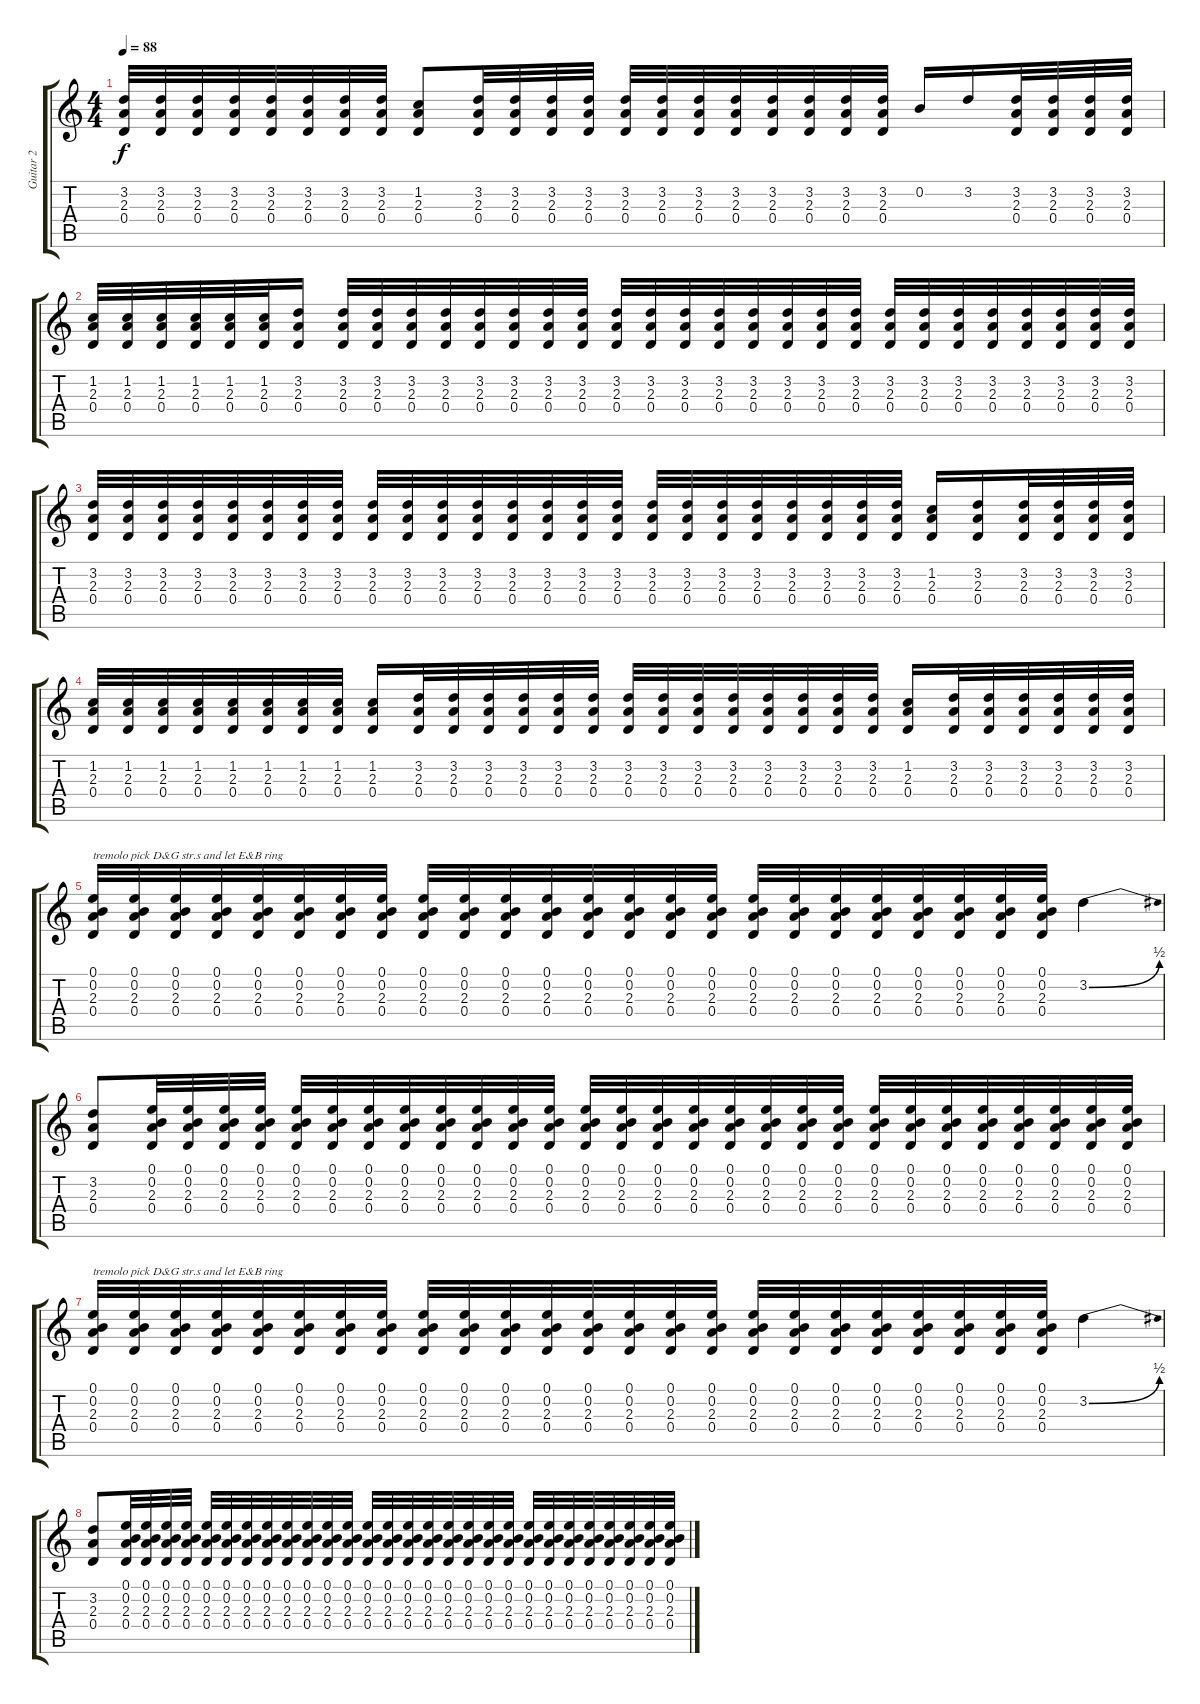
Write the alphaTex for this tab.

\track ("Guitar 2" "Guitar 2") {instrument overdrivenguitar}
\staff {score tabs}
\tuning (E4 B3 G3 D3 A2 D2) {hide}
\ts (4 4)
\tempo 88
\clef g2
\ks c
(3.2 2.3 0.4).32{dy f instrument overdrivenguitar} (3.2 2.3 0.4).32 (3.2 2.3 0.4).32 (3.2 2.3 0.4).32 (3.2 2.3 0.4).32 (3.2 2.3 0.4).32 (3.2 2.3 0.4).32 (3.2 2.3 0.4).32 (1.2 2.3 0.4).8 (3.2 2.3 0.4).32 (3.2 2.3 0.4).32 (3.2 2.3 0.4).32 (3.2 2.3 0.4).32 (3.2 2.3 0.4).32 (3.2 2.3 0.4).32 (3.2 2.3 0.4).32 (3.2 2.3 0.4).32 (3.2 2.3 0.4).32 (3.2 2.3 0.4).32 (3.2 2.3 0.4).32 (3.2 2.3 0.4).32 0.2.16 3.2.16 (3.2 2.3 0.4).32 (3.2 2.3 0.4).32 (3.2 2.3 0.4).32 (3.2 2.3 0.4).32 |
(1.2 2.3 0.4).32 (1.2 2.3 0.4).32 (1.2 2.3 0.4).32 (1.2 2.3 0.4).32 (1.2 2.3 0.4).32 (1.2 2.3 0.4).32 (3.2 2.3 0.4).16 (3.2 2.3 0.4).32 (3.2 2.3 0.4).32 (3.2 2.3 0.4).32 (3.2 2.3 0.4).32 (3.2 2.3 0.4).32 (3.2 2.3 0.4).32 (3.2 2.3 0.4).32 (3.2 2.3 0.4).32 (3.2 2.3 0.4).32 (3.2 2.3 0.4).32 (3.2 2.3 0.4).32 (3.2 2.3 0.4).32 (3.2 2.3 0.4).32 (3.2 2.3 0.4).32 (3.2 2.3 0.4).32 (3.2 2.3 0.4).32 (3.2 2.3 0.4).32 (3.2 2.3 0.4).32 (3.2 2.3 0.4).32 (3.2 2.3 0.4).32 (3.2 2.3 0.4).32 (3.2 2.3 0.4).32 (3.2 2.3 0.4).32 (3.2 2.3 0.4).32 |
(3.2 2.3 0.4).32 (3.2 2.3 0.4).32 (3.2 2.3 0.4).32 (3.2 2.3 0.4).32 (3.2 2.3 0.4).32 (3.2 2.3 0.4).32 (3.2 2.3 0.4).32 (3.2 2.3 0.4).32 (3.2 2.3 0.4).32 (3.2 2.3 0.4).32 (3.2 2.3 0.4).32 (3.2 2.3 0.4).32 (3.2 2.3 0.4).32 (3.2 2.3 0.4).32 (3.2 2.3 0.4).32 (3.2 2.3 0.4).32 (3.2 2.3 0.4).32 (3.2 2.3 0.4).32 (3.2 2.3 0.4).32 (3.2 2.3 0.4).32 (3.2 2.3 0.4).32 (3.2 2.3 0.4).32 (3.2 2.3 0.4).32 (3.2 2.3 0.4).32 (1.2 2.3 0.4).16 (3.2 2.3 0.4).16 (3.2 2.3 0.4).32 (3.2 2.3 0.4).32 (3.2 2.3 0.4).32 (3.2 2.3 0.4).32 |
(1.2 2.3 0.4).32 (1.2 2.3 0.4).32 (1.2 2.3 0.4).32 (1.2 2.3 0.4).32 (1.2 2.3 0.4).32 (1.2 2.3 0.4).32 (1.2 2.3 0.4).32 (1.2 2.3 0.4).32 (1.2 2.3 0.4).16 (3.2 2.3 0.4).32 (3.2 2.3 0.4).32 (3.2 2.3 0.4).32 (3.2 2.3 0.4).32 (3.2 2.3 0.4).32 (3.2 2.3 0.4).32 (3.2 2.3 0.4).32 (3.2 2.3 0.4).32 (3.2 2.3 0.4).32 (3.2 2.3 0.4).32 (3.2 2.3 0.4).32 (3.2 2.3 0.4).32 (3.2 2.3 0.4).32 (3.2 2.3 0.4).32 (1.2 2.3 0.4).16 (3.2 2.3 0.4).32 (3.2 2.3 0.4).32 (3.2 2.3 0.4).32 (3.2 2.3 0.4).32 (3.2 2.3 0.4).32 (3.2 2.3 0.4).32 |
(0.1 0.2 2.3 0.4).32{txt "tremolo pick D&G str.s and let E&B ring"} (0.1 0.2 2.3 0.4).32 (0.1 0.2 2.3 0.4).32 (0.1 0.2 2.3 0.4).32 (0.1 0.2 2.3 0.4).32 (0.1 0.2 2.3 0.4).32 (0.1 0.2 2.3 0.4).32 (0.1 0.2 2.3 0.4).32 (0.1 0.2 2.3 0.4).32 (0.1 0.2 2.3 0.4).32 (0.1 0.2 2.3 0.4).32 (0.1 0.2 2.3 0.4).32 (0.1 0.2 2.3 0.4).32 (0.1 0.2 2.3 0.4).32 (0.1 0.2 2.3 0.4).32 (0.1 0.2 2.3 0.4).32 (0.1 0.2 2.3 0.4).32 (0.1 0.2 2.3 0.4).32 (0.1 0.2 2.3 0.4).32 (0.1 0.2 2.3 0.4).32 (0.1 0.2 2.3 0.4).32 (0.1 0.2 2.3 0.4).32 (0.1 0.2 2.3 0.4).32 (0.1 0.2 2.3 0.4).32 3.2{be (bend 0 0 60 2)}.4 |
(3.2 2.3 0.4).8 (0.1 0.2 2.3 0.4).32 (0.1 0.2 2.3 0.4).32 (0.1 0.2 2.3 0.4).32 (0.1 0.2 2.3 0.4).32 (0.1 0.2 2.3 0.4).32 (0.1 0.2 2.3 0.4).32 (0.1 0.2 2.3 0.4).32 (0.1 0.2 2.3 0.4).32 (0.1 0.2 2.3 0.4).32 (0.1 0.2 2.3 0.4).32 (0.1 0.2 2.3 0.4).32 (0.1 0.2 2.3 0.4).32 (0.1 0.2 2.3 0.4).32 (0.1 0.2 2.3 0.4).32 (0.1 0.2 2.3 0.4).32 (0.1 0.2 2.3 0.4).32 (0.1 0.2 2.3 0.4).32 (0.1 0.2 2.3 0.4).32 (0.1 0.2 2.3 0.4).32 (0.1 0.2 2.3 0.4).32 (0.1 0.2 2.3 0.4).32 (0.1 0.2 2.3 0.4).32 (0.1 0.2 2.3 0.4).32 (0.1 0.2 2.3 0.4).32 (0.1 0.2 2.3 0.4).32 (0.1 0.2 2.3 0.4).32 (0.1 0.2 2.3 0.4).32 (0.1 0.2 2.3 0.4).32 |
(0.1 0.2 2.3 0.4).32{txt "tremolo pick D&G str.s and let E&B ring"} (0.1 0.2 2.3 0.4).32 (0.1 0.2 2.3 0.4).32 (0.1 0.2 2.3 0.4).32 (0.1 0.2 2.3 0.4).32 (0.1 0.2 2.3 0.4).32 (0.1 0.2 2.3 0.4).32 (0.1 0.2 2.3 0.4).32 (0.1 0.2 2.3 0.4).32 (0.1 0.2 2.3 0.4).32 (0.1 0.2 2.3 0.4).32 (0.1 0.2 2.3 0.4).32 (0.1 0.2 2.3 0.4).32 (0.1 0.2 2.3 0.4).32 (0.1 0.2 2.3 0.4).32 (0.1 0.2 2.3 0.4).32 (0.1 0.2 2.3 0.4).32 (0.1 0.2 2.3 0.4).32 (0.1 0.2 2.3 0.4).32 (0.1 0.2 2.3 0.4).32 (0.1 0.2 2.3 0.4).32 (0.1 0.2 2.3 0.4).32 (0.1 0.2 2.3 0.4).32 (0.1 0.2 2.3 0.4).32 3.2{be (bend 0 0 60 2)}.4 |
(3.2 2.3 0.4).8 (0.1 0.2 2.3 0.4).32 (0.1 0.2 2.3 0.4).32 (0.1 0.2 2.3 0.4).32 (0.1 0.2 2.3 0.4).32 (0.1 0.2 2.3 0.4).32 (0.1 0.2 2.3 0.4).32 (0.1 0.2 2.3 0.4).32 (0.1 0.2 2.3 0.4).32 (0.1 0.2 2.3 0.4).32 (0.1 0.2 2.3 0.4).32 (0.1 0.2 2.3 0.4).32 (0.1 0.2 2.3 0.4).32 (0.1 0.2 2.3 0.4).32 (0.1 0.2 2.3 0.4).32 (0.1 0.2 2.3 0.4).32 (0.1 0.2 2.3 0.4).32 (0.1 0.2 2.3 0.4).32 (0.1 0.2 2.3 0.4).32 (0.1 0.2 2.3 0.4).32 (0.1 0.2 2.3 0.4).32 (0.1 0.2 2.3 0.4).32 (0.1 0.2 2.3 0.4).32 (0.1 0.2 2.3 0.4).32 (0.1 0.2 2.3 0.4).32 (0.1 0.2 2.3 0.4).32 (0.1 0.2 2.3 0.4).32 (0.1 0.2 2.3 0.4).32 (0.1 0.2 2.3 0.4).32
